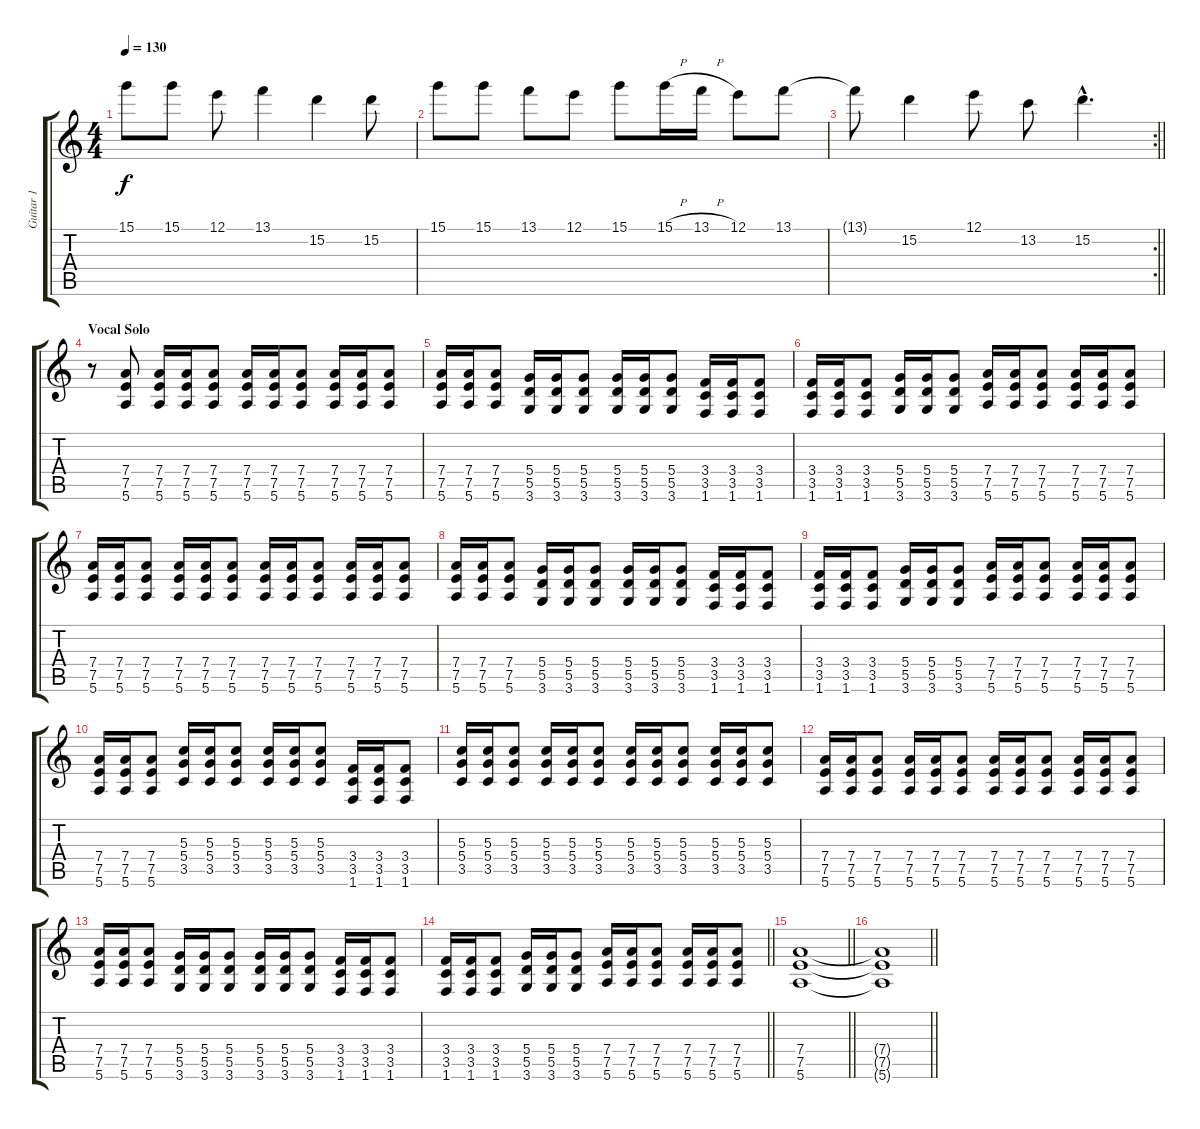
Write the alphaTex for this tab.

\track ("Guitar 1" "Guitar 1") {instrument acousticguitarsteel}
\staff {score tabs}
\tuning (E4 B3 G3 D3 A2 E2) {hide}
\ts (4 4)
\tempo 130
\clef g2
\ks c
15.1.8{dy f} 15.1.8 12.1.8 13.1.4 15.2.4 15.2.8 |
15.1.8 15.1.8 13.1.8 12.1.8 15.1.8 15.1{h}.16 13.1{h}.16 12.1.8 13.1.8 |
\rc 2
\barLineRight lightlight
13.1{t}.8 15.2.4 12.1.8 13.2.8 15.2{hac}.4{d} |
\section ("" "Vocal Solo")
r.8{instrument distortionguitar} (7.4 7.5 5.6).8 (7.4 7.5 5.6).16 (7.4 7.5 5.6).16 (7.4 7.5 5.6).8 (7.4 7.5 5.6).16 (7.4 7.5 5.6).16 (7.4 7.5 5.6).8 (7.4 7.5 5.6).16 (7.4 7.5 5.6).16 (7.4 7.5 5.6).8 |
(7.4 7.5 5.6).16 (7.4 7.5 5.6).16 (7.4 7.5 5.6).8 (5.4 5.5 3.6).16 (5.4 5.5 3.6).16 (5.4 5.5 3.6).8 (5.4 5.5 3.6).16 (5.4 5.5 3.6).16 (5.4 5.5 3.6).8 (3.4 3.5 1.6).16 (3.4 3.5 1.6).16 (3.4 3.5 1.6).8 |
(3.4 3.5 1.6).16 (3.4 3.5 1.6).16 (3.4 3.5 1.6).8 (5.4 5.5 3.6).16 (5.4 5.5 3.6).16 (5.4 5.5 3.6).8 (7.4 7.5 5.6).16 (7.4 7.5 5.6).16 (7.4 7.5 5.6).8 (7.4 7.5 5.6).16 (7.4 7.5 5.6).16 (7.4 7.5 5.6).8 |
(7.4 7.5 5.6).16 (7.4 7.5 5.6).16 (7.4 7.5 5.6).8 (7.4 7.5 5.6).16 (7.4 7.5 5.6).16 (7.4 7.5 5.6).8 (7.4 7.5 5.6).16 (7.4 7.5 5.6).16 (7.4 7.5 5.6).8 (7.4 7.5 5.6).16 (7.4 7.5 5.6).16 (7.4 7.5 5.6).8 |
(7.4 7.5 5.6).16 (7.4 7.5 5.6).16 (7.4 7.5 5.6).8 (5.4 5.5 3.6).16 (5.4 5.5 3.6).16 (5.4 5.5 3.6).8 (5.4 5.5 3.6).16 (5.4 5.5 3.6).16 (5.4 5.5 3.6).8 (3.4 3.5 1.6).16 (3.4 3.5 1.6).16 (3.4 3.5 1.6).8 |
(3.4 3.5 1.6).16 (3.4 3.5 1.6).16 (3.4 3.5 1.6).8 (5.4 5.5 3.6).16 (5.4 5.5 3.6).16 (5.4 5.5 3.6).8 (7.4 7.5 5.6).16 (7.4 7.5 5.6).16 (7.4 7.5 5.6).8 (7.4 7.5 5.6).16 (7.4 7.5 5.6).16 (7.4 7.5 5.6).8 |
(7.4 7.5 5.6).16 (7.4 7.5 5.6).16 (7.4 7.5 5.6).8 (5.3 5.4 3.5).16 (5.3 5.4 3.5).16 (5.3 5.4 3.5).8 (5.3 5.4 3.5).16 (5.3 5.4 3.5).16 (5.3 5.4 3.5).8 (3.4 3.5 1.6).16 (3.4 3.5 1.6).16 (3.4 3.5 1.6).8 |
(5.3 5.4 3.5).16 (5.3 5.4 3.5).16 (5.3 5.4 3.5).8 (5.3 5.4 3.5).16 (5.3 5.4 3.5).16 (5.3 5.4 3.5).8 (5.3 5.4 3.5).16 (5.3 5.4 3.5).16 (5.3 5.4 3.5).8 (5.3 5.4 3.5).16 (5.3 5.4 3.5).16 (5.3 5.4 3.5).8 |
(7.4 7.5 5.6).16 (7.4 7.5 5.6).16 (7.4 7.5 5.6).8 (7.4 7.5 5.6).16 (7.4 7.5 5.6).16 (7.4 7.5 5.6).8 (7.4 7.5 5.6).16 (7.4 7.5 5.6).16 (7.4 7.5 5.6).8 (7.4 7.5 5.6).16 (7.4 7.5 5.6).16 (7.4 7.5 5.6).8 |
(7.4 7.5 5.6).16 (7.4 7.5 5.6).16 (7.4 7.5 5.6).8 (5.4 5.5 3.6).16 (5.4 5.5 3.6).16 (5.4 5.5 3.6).8 (5.4 5.5 3.6).16 (5.4 5.5 3.6).16 (5.4 5.5 3.6).8 (3.4 3.5 1.6).16 (3.4 3.5 1.6).16 (3.4 3.5 1.6).8 |
\barLineRight lightlight
(3.4 3.5 1.6).16 (3.4 3.5 1.6).16 (3.4 3.5 1.6).8 (5.4 5.5 3.6).16 (5.4 5.5 3.6).16 (5.4 5.5 3.6).8 (7.4 7.5 5.6).16 (7.4 7.5 5.6).16 (7.4 7.5 5.6).8 (7.4 7.5 5.6).16 (7.4 7.5 5.6).16 (7.4 7.5 5.6).8 |
\barLineRight lightlight
(7.4 7.5 5.6).1{volume 0} |
\barLineRight lightlight
(7.4{t} 7.5{t} 5.6{t}).1
